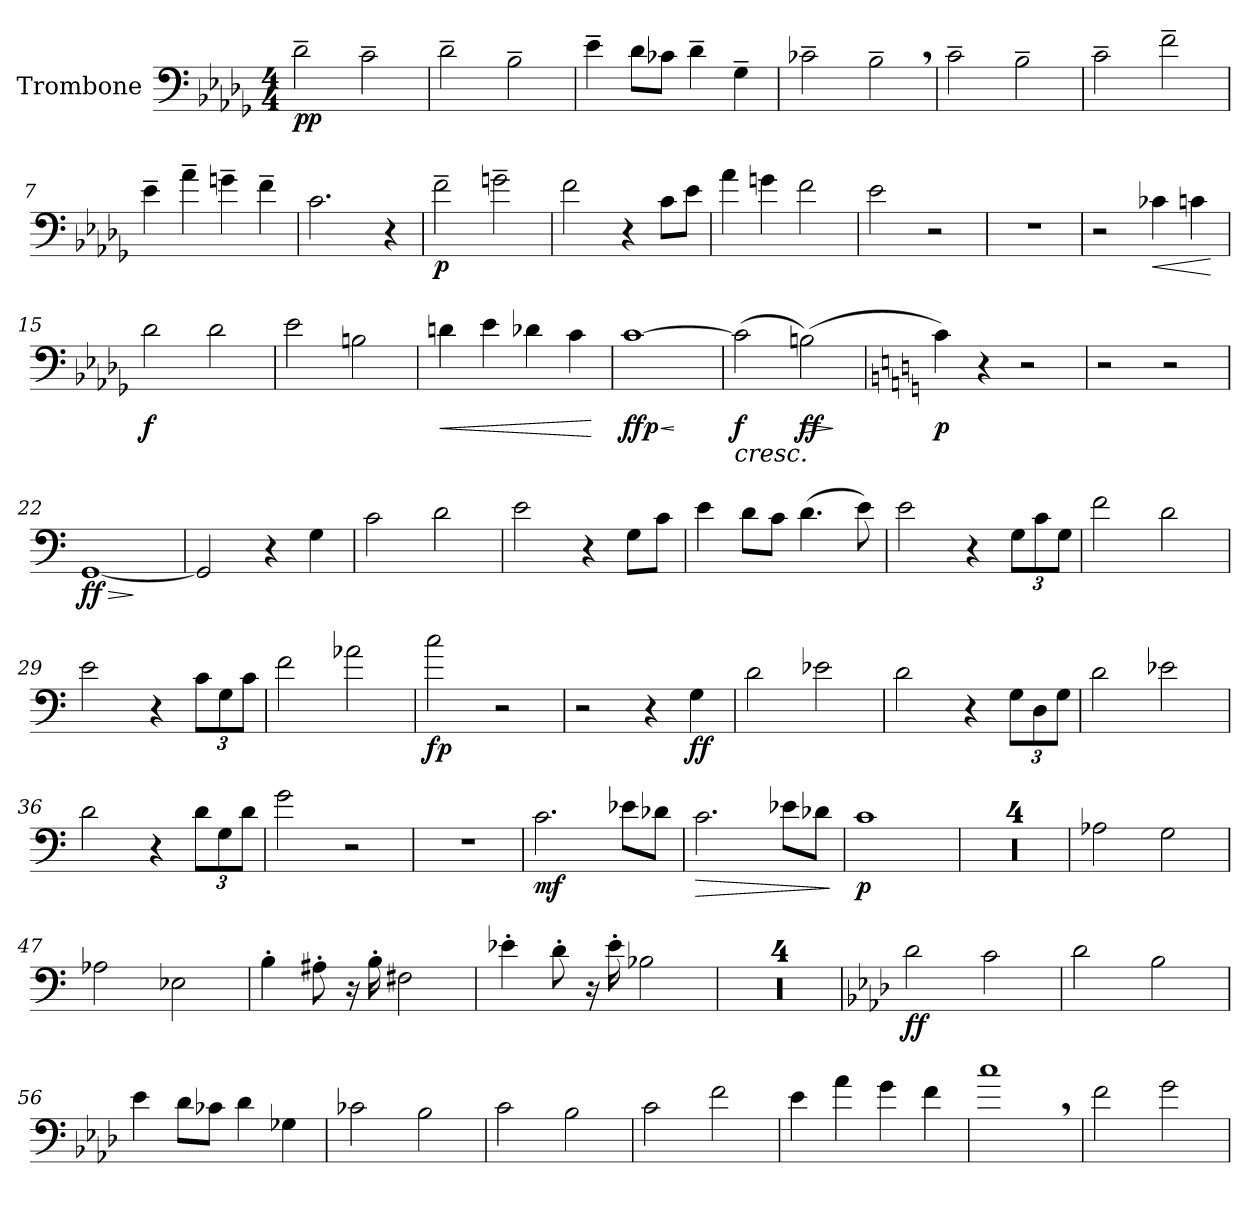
**kern	**dynam
*part1	*part1
*staff1	*staff1
*I"Trombone	*
*I'Tbn.	*
*clefF4	*
*k[b-e-a-d-g-]	*
*M4/4	*
*MM80	*
=1	=1
!	!LO:DY:b
2d-~\	pp
2c~\	.
=2	=2
2d-~\	.
2B-~\	.
=3	=3
4e-~\	.
8d-\L	.
8c-X\J	.
4d-~\	.
4G-~\	.
=4	=4
2c-X~\	.
2B-~,\	.
=5	=5
2c~\	.
2B-~\	.
=6	=6
2c~\	.
2f~\	.
=7	=7
4e-~\	.
4a-~\	.
4gn~\	.
4f~\	.
=8	=8
2.c\	.
4r	.
=9	=9
!	!LO:DY:b
2f~\	p
2gn~\	.
=10	=10
2f\	.
4r	.
8c\L	.
8e-\J	.
!!LO:LB:g=z
=11	=11
4a-\	.
4gn\	.
2f\	.
=12	=12
2e-\	.
2r	.
=13	=13
1r	.
=14	=14
2r	.
!	!LO:HP:b
4c-X\	<
4cn\	.
.	[
=15	=15
!	!LO:DY:b
2d-\	f
2d-\	.
=16	=16
2e-\	.
2Bn\	.
=17	=17
!	!LO:HP:b
4dn\	<
4e-\	.
4d-X\	.
4c\	.
.	[
=18	=18
!	!LO:HP:b
!	!LO:DY:n=1:b
!	!LO:DY:n=2:b
[1c	< ff p
.	[
=19	=19
!	!LO:HP:b
!	!LO:DY:n=1:b
(>2c\]	< f
!	!LO:HP:b
!	!LO:DY:n=2:b
(>2Bn\)	> ff
.	[ ]
=20	=20
*k[]	*
!	!LO:DY:b
4c\)	p
4r	.
2r	.
=21	=21
2r	.
2r	.
!!LO:LB:g=z
=22	=22
!	!LO:HP:b
!	!LO:DY:n=1:b
[1GG	> ff
.	]
=23	=23
2GG/]	.
4r	.
4G\	.
=24	=24
2c\	.
2d\	.
=25	=25
2e\	.
4r	.
8G\L	.
8c\J	.
=26	=26
4e\	.
8d\L	.
8c\J	.
(>4.d\	.
8e\)	.
=27	=27
2e\	.
4r	.
*Xbrackettup	*
12G\L	.
12c\	.
12G\J	.
=28	=28
2f\	.
2d\	.
=29	=29
2e\	.
4r	.
12c\L	.
12G\	.
12c\J	.
=30	=30
2f\	.
2a-X\	.
=31	=31
!	!LO:DY:b
2cc\	fp
2r	.
=32	=32
2r	.
4r	.
!	!LO:DY:b
4G\	ff
!!LO:LB:g=z
=33	=33
2d\	.
2e-X\	.
=34	=34
2d\	.
4r	.
12G\L	.
12D\	.
12G\J	.
=35	=35
2d\	.
2e-X\	.
=36	=36
2d\	.
4r	.
12d\L	.
12G\	.
12d\J	.
=37	=37
2g\	.
2r	.
=38	=38
1r	.
=39	=39
!	!LO:DY:b
2.c\	mf
8e-X\L	.
8d-X\J	.
=40	=40
!	!LO:HP:b
2.c\	>
8e-X\L	.
8d-X\J	.
.	]
=41	=41
!	!LO:DY:b
1c	p
=42	=42
1r	.
=43	=43
1r	.
=44	=44
1r	.
=45	=45
1r;<	.
!!LO:LB:g=z
=46	=46
2A-X\	.
2G\	.
=47	=47
2A-X\	.
2E-X\	.
=48	=48
4B'\	.
8A#X'\	.
16r	.
16B'\	.
2F#X\	.
=49	=49
4e-X'\	.
8d'\	.
16r	.
16e-'\	.
2B-X\	.
=50	=50
1r	.
=51	=51
1r	.
=52	=52
1r	.
=53	=53
1r	.
=54	=54
*k[b-e-a-d-]	*
!	!LO:DY:b
2d-\	ff
2c\	.
=55	=55
2d-\	.
2B-\	.
=56	=56
4e-\	.
8d-\L	.
8c-X\J	.
4d-\	.
4G-X\	.
!!LO:LB:g=z
=57	=57
2c-X\	.
2B-\	.
=58	=58
2c\	.
2B-\	.
=59	=59
2c\	.
2f\	.
=60	=60
4e-\	.
4a-\	.
4g\	.
4f\	.
=61	=61
1cc,	.
=62	=62
2f\	.
2g\	.
=	=
*-	*-
